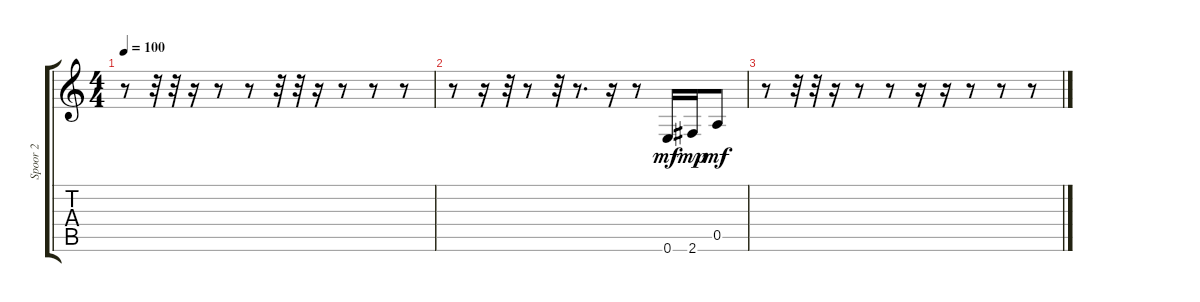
\track ("Spoor 2" "Spoor 2") {instrument electricbassfinger}
\staff {score tabs}
\tuning (E4 B3 G3 D3 A2 E2) {hide}
\ts (4 4)
\tempo 100
\clef g2
\ks c
r.8{dy mf} r.32 r.32 r.16 r.8 r.8 r.32 r.32 r.16 r.8 r.8 r.8 |
r.8 r.16 r.32 r.8 r.32 r.8{d} r.16 r.8 0.6.16 2.6.16{dy mp} 0.5.8{dy mf} |
r.8 r.32 r.32 r.16 r.8 r.8 r.16 r.16 r.8 r.8 r.8
